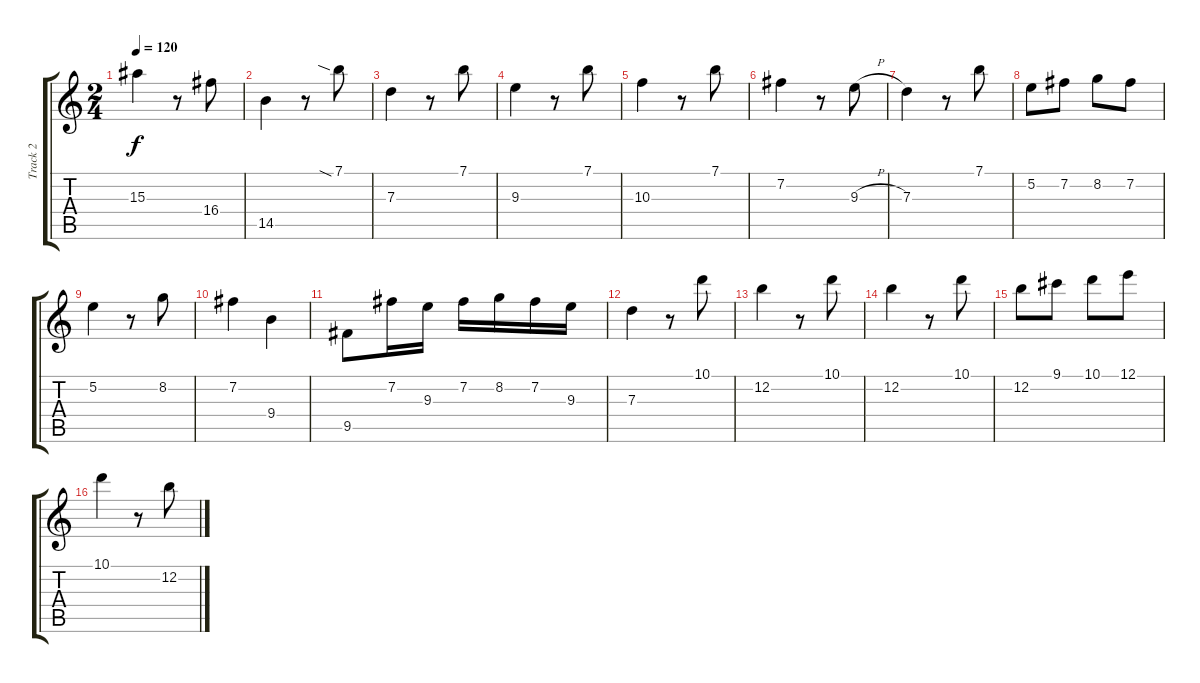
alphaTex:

\track ("Track 2" "Track 2") {instrument electricguitarjazz}
\staff {score tabs}
\tuning (E4 B3 G3 D3 A2 E2) {hide}
\ts (2 4)
\tempo 120
\clef g2
\ks c
15.3.4{dy f} r.8 16.4.8 |
14.5.4 r.8 7.1{sia}.8 |
7.3.4 r.8 7.1.8 |
9.3.4 r.8 7.1.8 |
10.3.4 r.8 7.1.8 |
7.2.4 r.8 9.3{h}.8 |
7.3.4 r.8 7.1.8 |
5.2.8 7.2.8 8.2.8 7.2.8 |
5.2.4 r.8 8.2.8 |
7.2.4 9.4.4 |
9.5.8 7.2.16 9.3.16 7.2.16 8.2.16 7.2.16 9.3.16 |
7.3.4 r.8 10.1.8 |
12.2.4 r.8 10.1.8 |
12.2.4 r.8 10.1.8 |
12.2.8 9.1.8 10.1.8 12.1.8 |
10.1.4 r.8 12.2.8
